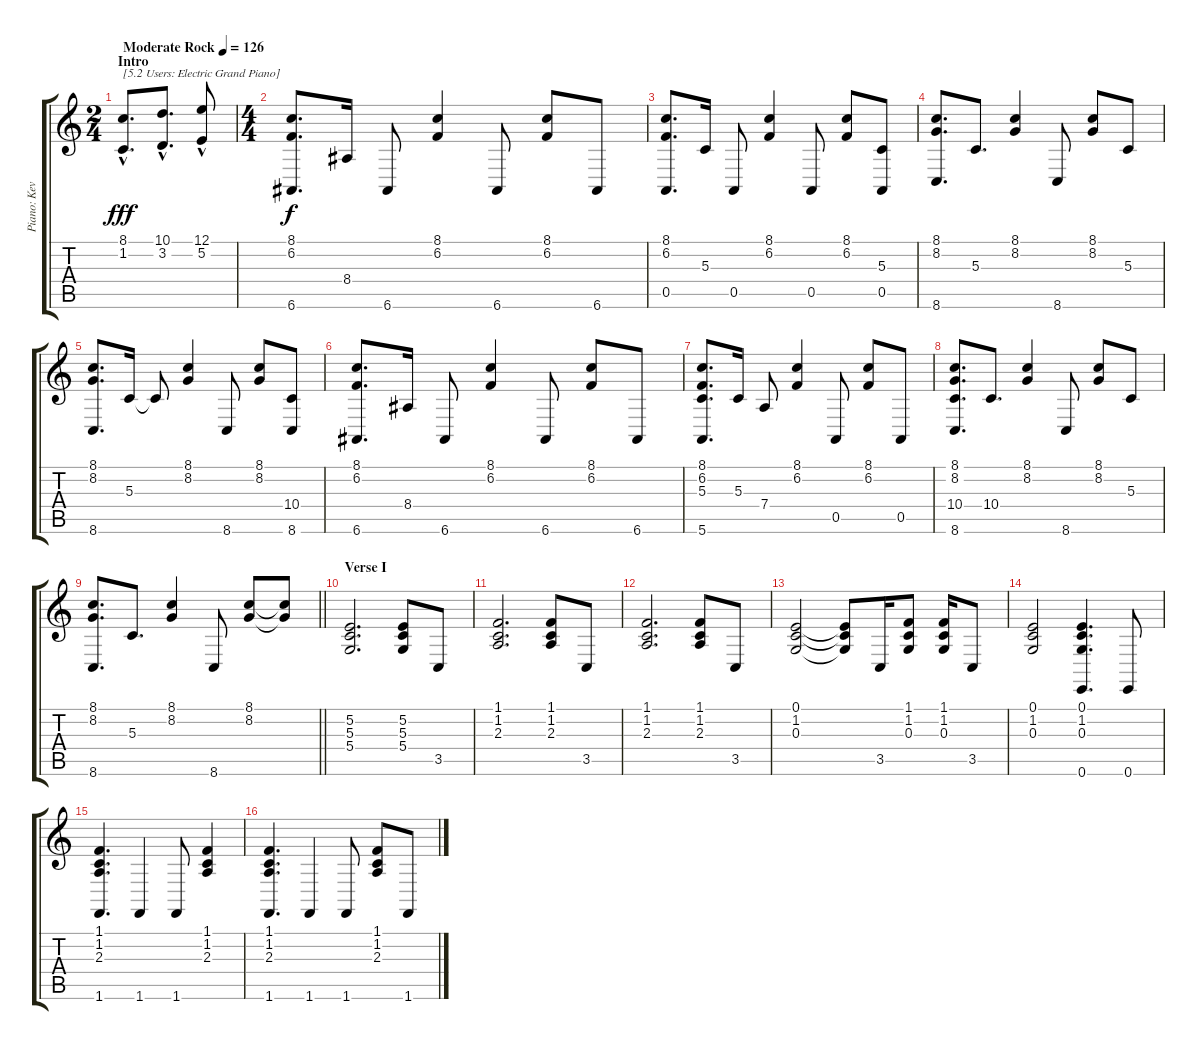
\track ("Piano: Kevin" "Piano: Kev") {instrument electricgrandpiano}
\staff {score tabs}
\tuning (E4 B3 G3 D3 A2 E2) {hide}
\ts (2 4)
\section ("" "Intro")
\tempo (126 "Moderate Rock")
\clef g2
\ks c
(8.1{hac} 1.2{hac}).8{d txt "[5.2 Users: Electric Grand Piano]" dy fff instrument electricgrandpiano} (10.1{hac} 3.2{hac}).8{d} (12.1{hac} 5.2{hac}).8 |
\ts (4 4)
(8.1 6.2 6.6).8{d dy f} 8.4.16 6.6.8 (8.1 6.2).4 6.6.8 (8.1 6.2).8 6.6.8 |
(8.1 6.2 0.5).8{d} 5.3.16 0.5.8 (8.1 6.2).4 0.5.8 (8.1 6.2).8 (5.3 0.5).8 |
(8.1 8.2 8.6).8{d} 5.3.8{d} (8.1 8.2).4 8.6.8 (8.1 8.2).8 5.3.8 |
(8.1 8.2 8.6).8{d} 5.3.16 5.3{t}.8 (8.1 8.2).4 8.6.8 (8.1 8.2).8 (10.4 8.6).8 |
(8.1 6.2 6.6).8{d} 8.4.16 6.6.8 (8.1 6.2).4 6.6.8 (8.1 6.2).8 6.6.8 |
(8.1 6.2 5.3 5.6).8{d} 5.3.16 7.4.8 (8.1 6.2).4 0.5.8 (8.1 6.2).8 0.5.8 |
(8.1 8.2 10.4 8.6).8{d} 10.4.8{d} (8.1 8.2).4 8.6.8 (8.1 8.2).8 5.3.8 |
\barLineRight lightlight
(8.1 8.2 8.6).8{d} 5.3.8{d} (8.1 8.2).4 8.6.8 (8.1 8.2).8 (8.1{t} 8.2{t}).8 |
\section ("" "Verse I")
(5.2 5.3 5.4).2{d} (5.2 5.3 5.4).8 3.5.8 |
(1.1 1.2 2.3).2{d} (1.1 1.2 2.3).8 3.5.8 |
(1.1 1.2 2.3).2{d} (1.1 1.2 2.3).8 3.5.8 |
(0.1 1.2 0.3).2 (0.1{t} 1.2{t} 0.3{t}).8 3.5.16 (1.1 1.2 0.3).8 (1.1 1.2 0.3).16 3.5.8 |
(0.1 1.2 0.3).2 (0.1 1.2 0.3 0.6).4{d} 0.6.8 |
(1.1 1.2 2.3 1.6).4{d} 1.6.4 1.6.8 (1.1 1.2 2.3).4 |
(1.1 1.2 2.3 1.6).4{d} 1.6.4 1.6.8 (1.1 1.2 2.3).8 1.6.8
